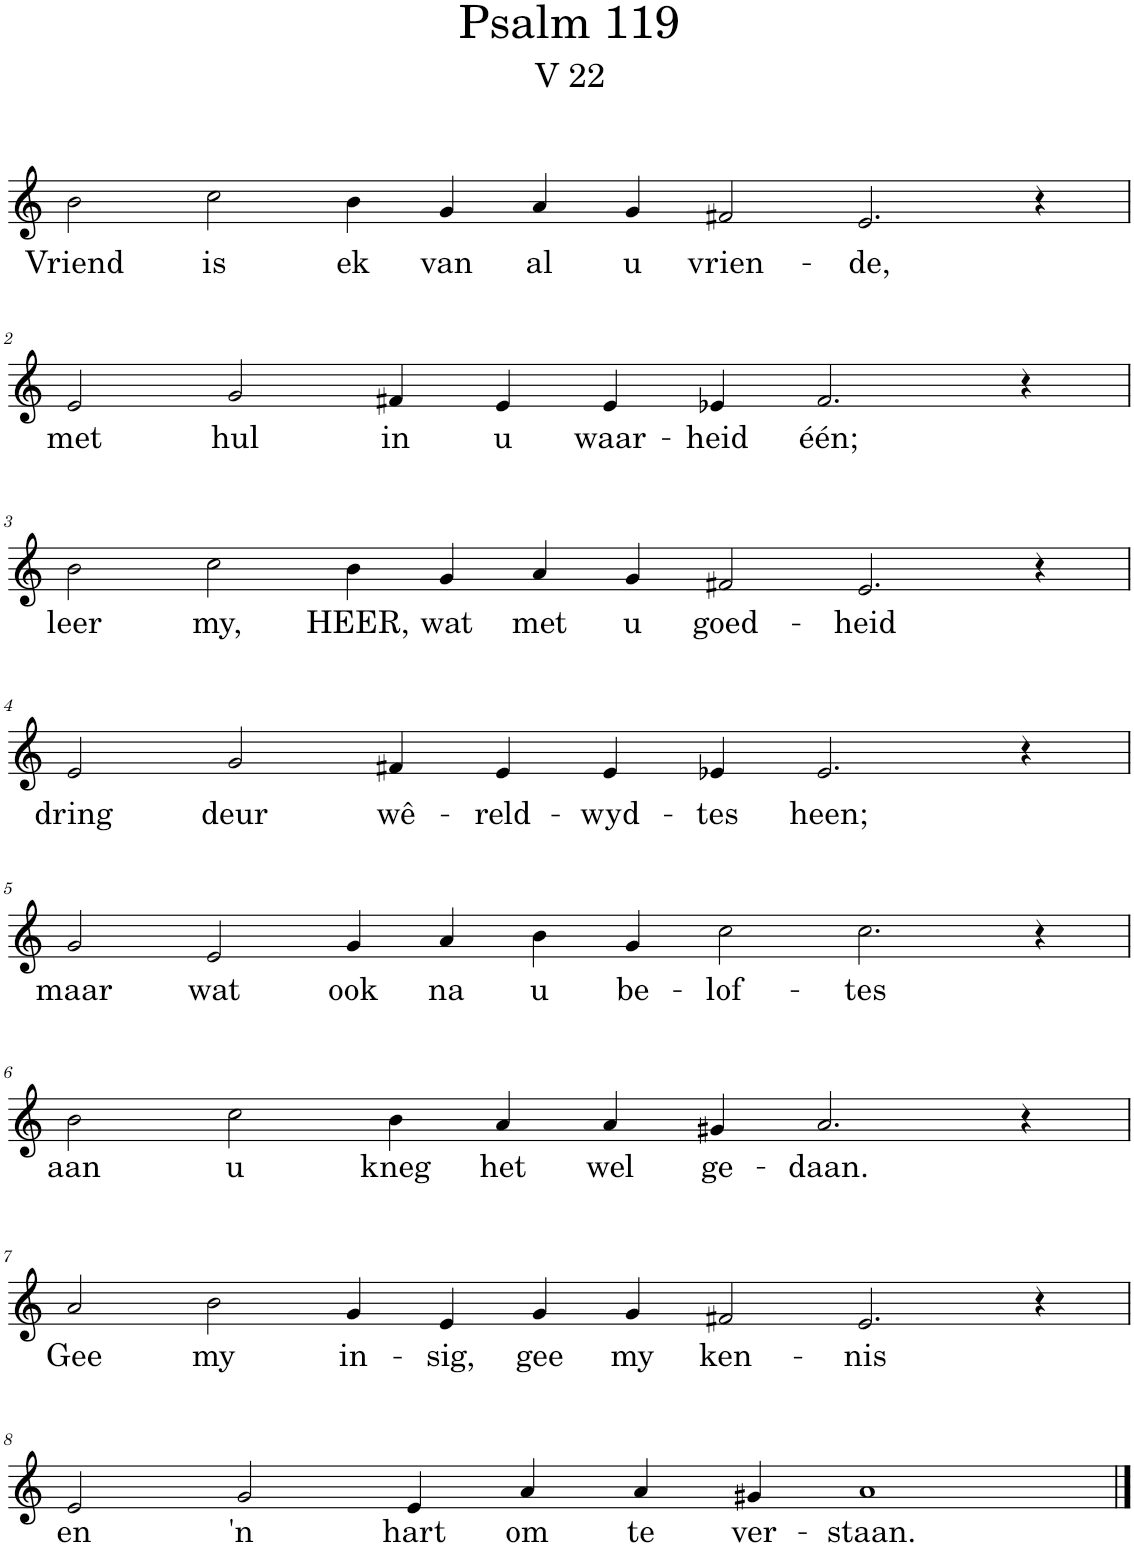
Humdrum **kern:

**kern	**text
*part1	*part1
*staff1	*staff1
*I"Pipe Organ	*
*I'Org.	*
*clefG2	*
*k[]	*
*M14/4	*
=1	=1
!	!LO:LY:b
2b\	Vriend
!	!LO:LY:b
2cc\	is
!	!LO:LY:b
4b\	ek
!	!LO:LY:b
4g/	van
!	!LO:LY:b
4a/	al
!	!LO:LY:b
4g/	u
!	!LO:LY:b
2f#X/	vrien-
!	!LO:LY:b
2.e/	-de,
4r	.
!!LO:LB:g=z
=2	=2
*M12/4	*
!	!LO:LY:b
2e/	met
!	!LO:LY:b
2g/	hul
!	!LO:LY:b
4f#X/	in
!	!LO:LY:b
4e/	u
!	!LO:LY:b
4e/	waar-
!	!LO:LY:b
4e-X/	-heid
!	!LO:LY:b
2.f#/	één;
4r	.
!!LO:LB:g=z
=3	=3
*M14/4	*
!	!LO:LY:b
2b\	leer
!	!LO:LY:b
2cc\	my,
!	!LO:LY:b
4b\	HEER,
!	!LO:LY:b
4g/	wat
!	!LO:LY:b
4a/	met
!	!LO:LY:b
4g/	u
!	!LO:LY:b
2f#X/	goed-
!	!LO:LY:b
2.e/	-heid
4r	.
!!LO:LB:g=z
=4	=4
*M12/4	*
!	!LO:LY:b
2e/	dring
!	!LO:LY:b
2g/	deur
!	!LO:LY:b
4f#X/	wê-
!	!LO:LY:b
4e/	-reld-
!	!LO:LY:b
4e/	-wyd-
!	!LO:LY:b
4e-X/	-tes
!	!LO:LY:b
2.e-/	heen;
4r	.
!!LO:LB:g=z
=5	=5
*M14/4	*
!	!LO:LY:b
2g/	maar
!	!LO:LY:b
2e/	wat
!	!LO:LY:b
4g/	ook
!	!LO:LY:b
4a/	na
!	!LO:LY:b
4b\	u
!	!LO:LY:b
4g/	be-
!	!LO:LY:b
2cc\	-lof-
!	!LO:LY:b
2.cc\	-tes
4r	.
!!LO:LB:g=z
=6	=6
*M12/4	*
!	!LO:LY:b
2b\	aan
!	!LO:LY:b
2cc\	u
!	!LO:LY:b
4b\	kneg
!	!LO:LY:b
4a/	het
!	!LO:LY:b
4a/	wel
!	!LO:LY:b
4g#X/	ge-
!	!LO:LY:b
2.a/	-daan.
4r	.
!!LO:LB:g=z
=7	=7
*M14/4	*
!	!LO:LY:b
2a/	Gee
!	!LO:LY:b
2b\	my
!	!LO:LY:b
4g/	in-
!	!LO:LY:b
4e/	-sig,
!	!LO:LY:b
4g/	gee
!	!LO:LY:b
4g/	my
!	!LO:LY:b
2f#X/	ken-
!	!LO:LY:b
2.e/	-nis
4r	.
!!LO:LB:g=z
=8	=8
!	!LO:LY:b
2e/	en
!	!LO:LY:b
2g/	'n
!	!LO:LY:b
4e/	hart
!	!LO:LY:b
4a/	om
!	!LO:LY:b
4a/	te
!	!LO:LY:b
4g#X/	ver-
!	!LO:LY:b
1a	-staan.
==	==
*-	*-
